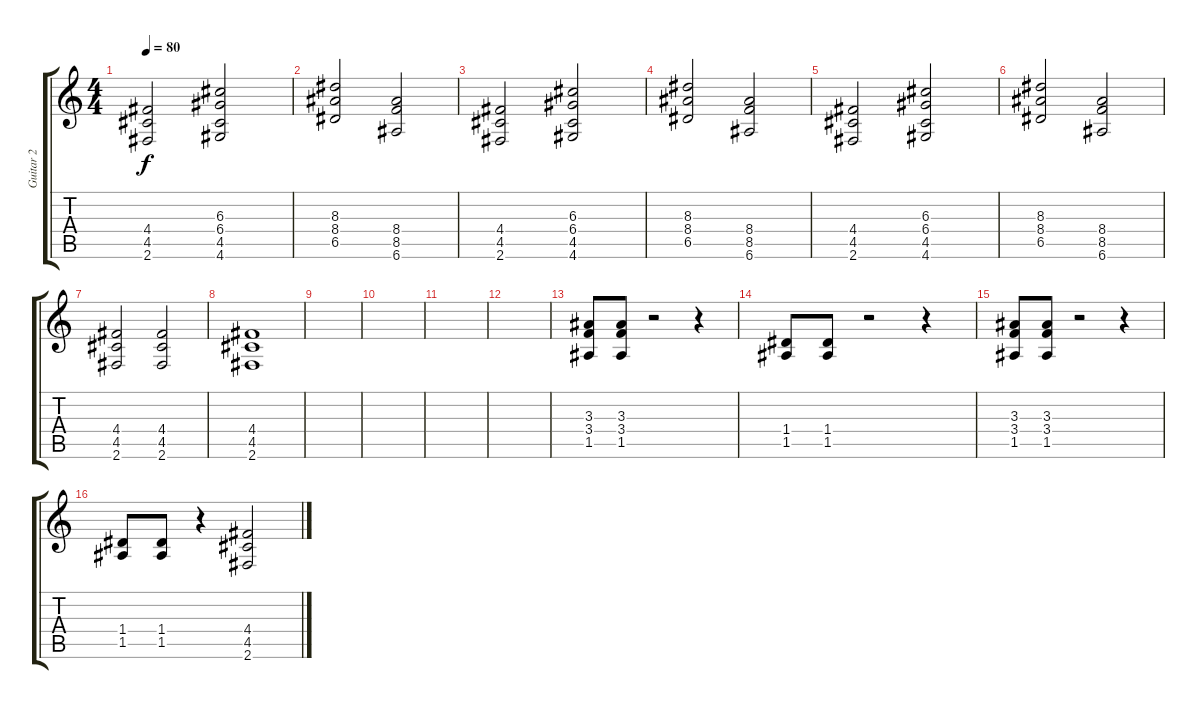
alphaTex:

\track ("Guitar 2" "Guitar 2") {instrument distortionguitar}
\staff {score tabs}
\tuning (E4 B3 G3 D3 A2 E2) {hide}
\ts (4 4)
\tempo 80
\clef g2
\ks c
(4.4 4.5 2.6).2{dy f} (6.3 6.4 4.5 4.6).2 |
(8.3 8.4 6.5).2 (8.4 8.5 6.6).2 |
(4.4 4.5 2.6).2 (6.3 6.4 4.5 4.6).2 |
(8.3 8.4 6.5).2 (8.4 8.5 6.6).2 |
(4.4 4.5 2.6).2 (6.3 6.4 4.5 4.6).2 |
(8.3 8.4 6.5).2 (8.4 8.5 6.6).2 |
(4.4 4.5 2.6).2 (4.4 4.5 2.6).2 |
(4.4 4.5 2.6).1 |
|
|
|
|
(3.3 3.4 1.5).8 (3.3 3.4 1.5).8 r.2 r.4 |
(1.4 1.5).8 (1.4 1.5).8 r.2 r.4 |
(3.3 3.4 1.5).8 (3.3 3.4 1.5).8 r.2 r.4 |
(1.4 1.5).8 (1.4 1.5).8 r.4 (4.4 4.5 2.6).2
